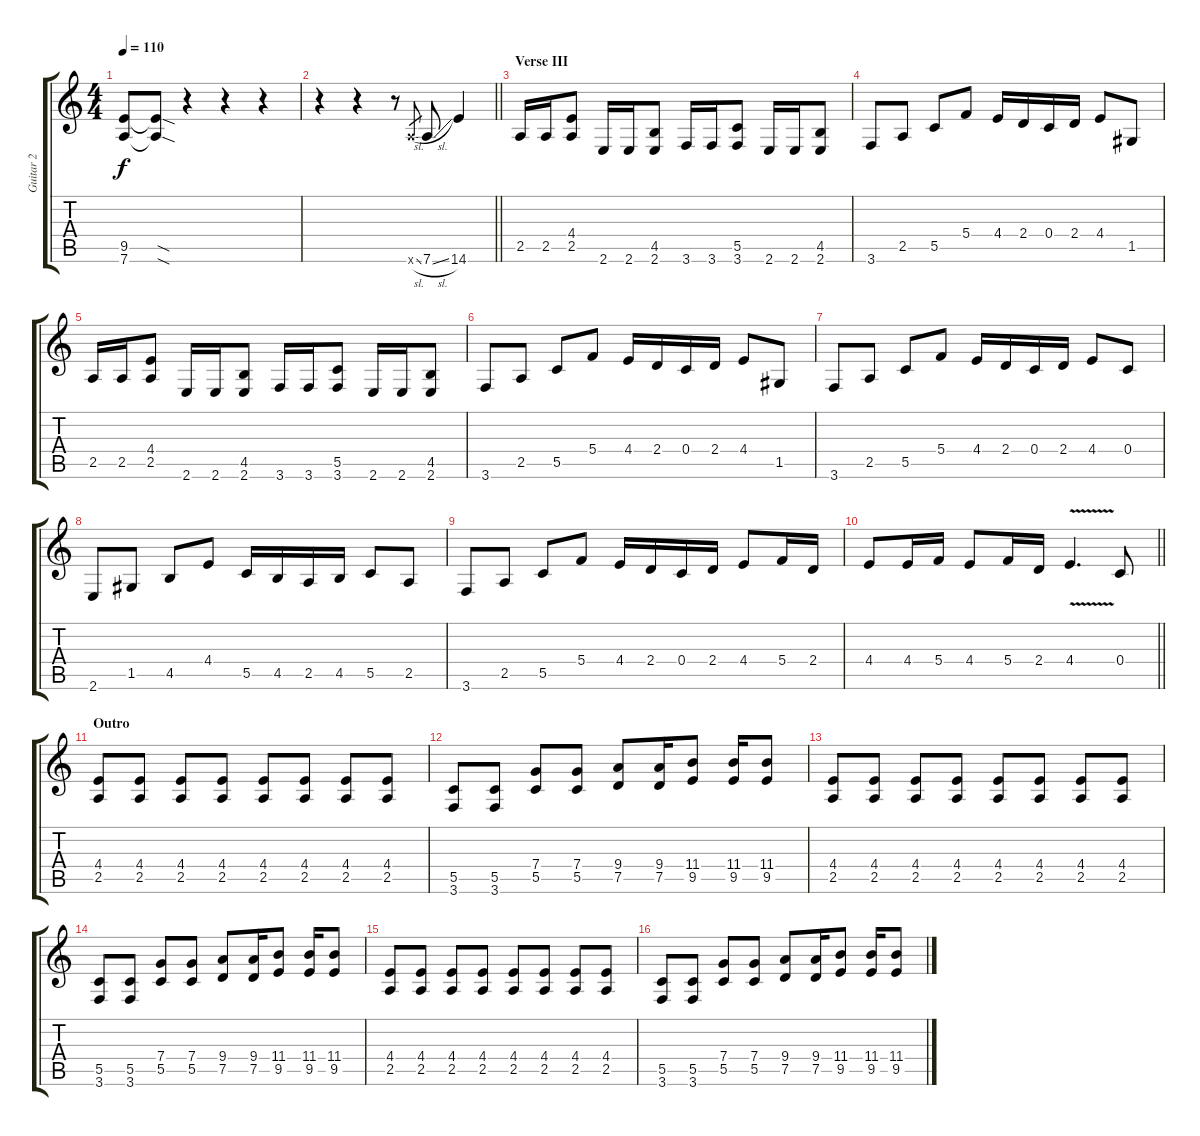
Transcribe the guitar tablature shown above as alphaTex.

\track ("Guitar 2" "Guitar 2") {instrument overdrivenguitar}
\staff {score tabs}
\tuning (D4 A3 F3 C3 G2 D2) {hide}
\ts (4 4)
\tempo 110
\clef g2
\ks c
(9.5 7.6).8{dy f} (9.5{sod t} 7.6{sod t}).8 r.4 r.4 r.4 |
\barLineRight lightlight
r.4 r.4 r.8 7.6{sl x}.8{gr} 7.6{sl}.8 14.6.4 |
\section ("" "Verse III")
2.5.16 2.5.16 (4.4 2.5).8 2.6.16 2.6.16 (4.5 2.6).8 3.6.16 3.6.16 (5.5 3.6).8 2.6.16 2.6.16 (4.5 2.6).8 |
3.6.8 2.5.8 5.5.8 5.4.8 4.4.16 2.4.16 0.4.16 2.4.16 4.4.8 1.5.8 |
2.5.16 2.5.16 (4.4 2.5).8 2.6.16 2.6.16 (4.5 2.6).8 3.6.16 3.6.16 (5.5 3.6).8 2.6.16 2.6.16 (4.5 2.6).8 |
3.6.8 2.5.8 5.5.8 5.4.8 4.4.16 2.4.16 0.4.16 2.4.16 4.4.8 1.5.8 |
3.6.8 2.5.8 5.5.8 5.4.8 4.4.16 2.4.16 0.4.16 2.4.16 4.4.8 0.4.8 |
2.6.8 1.5.8 4.5.8 4.4.8 5.5.16 4.5.16 2.5.16 4.5.16 5.5.8 2.5.8 |
3.6.8 2.5.8 5.5.8 5.4.8 4.4.16 2.4.16 0.4.16 2.4.16 4.4.8 5.4.16 2.4.16 |
\barLineRight lightlight
4.4.8 4.4.16 5.4.16 4.4.8 5.4.16 2.4.16 4.4{v}.4{d} 0.4.8 |
\section ("" "Outro")
(4.4 2.5).8 (4.4 2.5).8 (4.4 2.5).8 (4.4 2.5).8 (4.4 2.5).8 (4.4 2.5).8 (4.4 2.5).8 (4.4 2.5).8 |
(5.5 3.6).8 (5.5 3.6).8 (7.4 5.5).8 (7.4 5.5).8 (9.4 7.5).8 (9.4 7.5).16 (11.4 9.5).8 (11.4 9.5).16 (11.4 9.5).8 |
(4.4 2.5).8 (4.4 2.5).8 (4.4 2.5).8 (4.4 2.5).8 (4.4 2.5).8 (4.4 2.5).8 (4.4 2.5).8 (4.4 2.5).8 |
(5.5 3.6).8 (5.5 3.6).8 (7.4 5.5).8 (7.4 5.5).8 (9.4 7.5).8 (9.4 7.5).16 (11.4 9.5).8 (11.4 9.5).16 (11.4 9.5).8 |
(4.4 2.5).8 (4.4 2.5).8 (4.4 2.5).8 (4.4 2.5).8 (4.4 2.5).8 (4.4 2.5).8 (4.4 2.5).8 (4.4 2.5).8 |
(5.5 3.6).8 (5.5 3.6).8 (7.4 5.5).8 (7.4 5.5).8 (9.4 7.5).8 (9.4 7.5).16 (11.4 9.5).8 (11.4 9.5).16 (11.4 9.5).8
